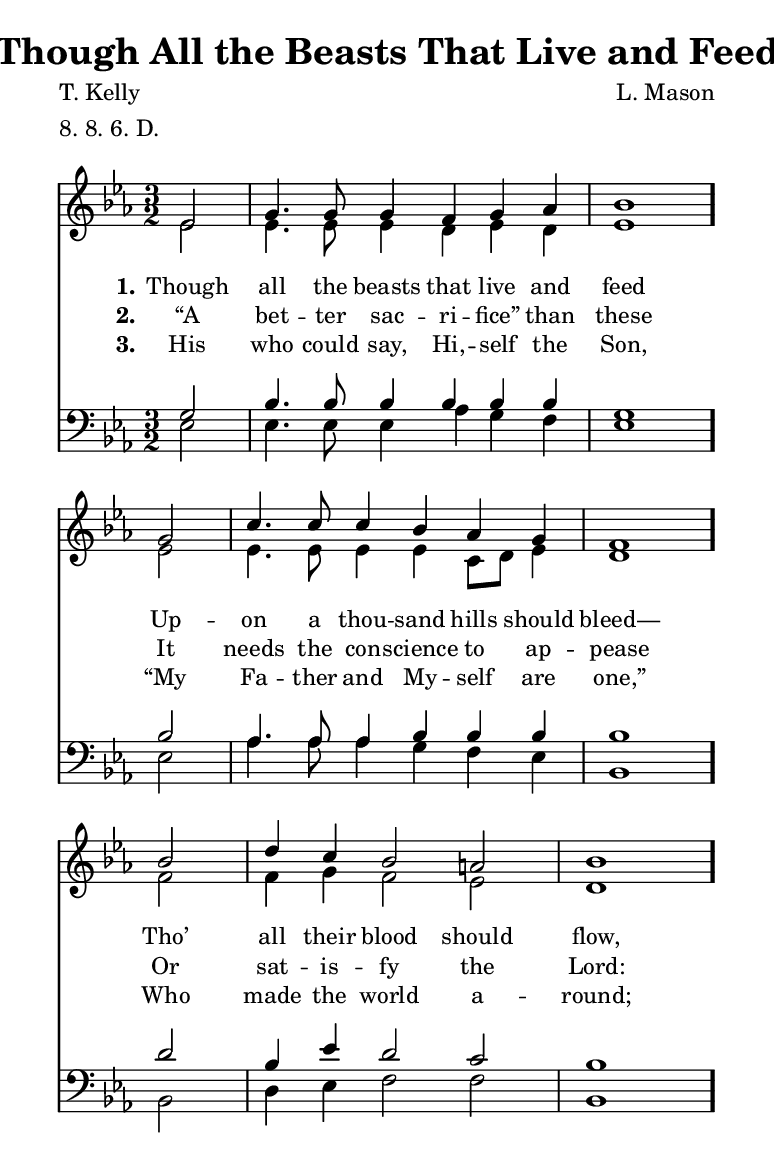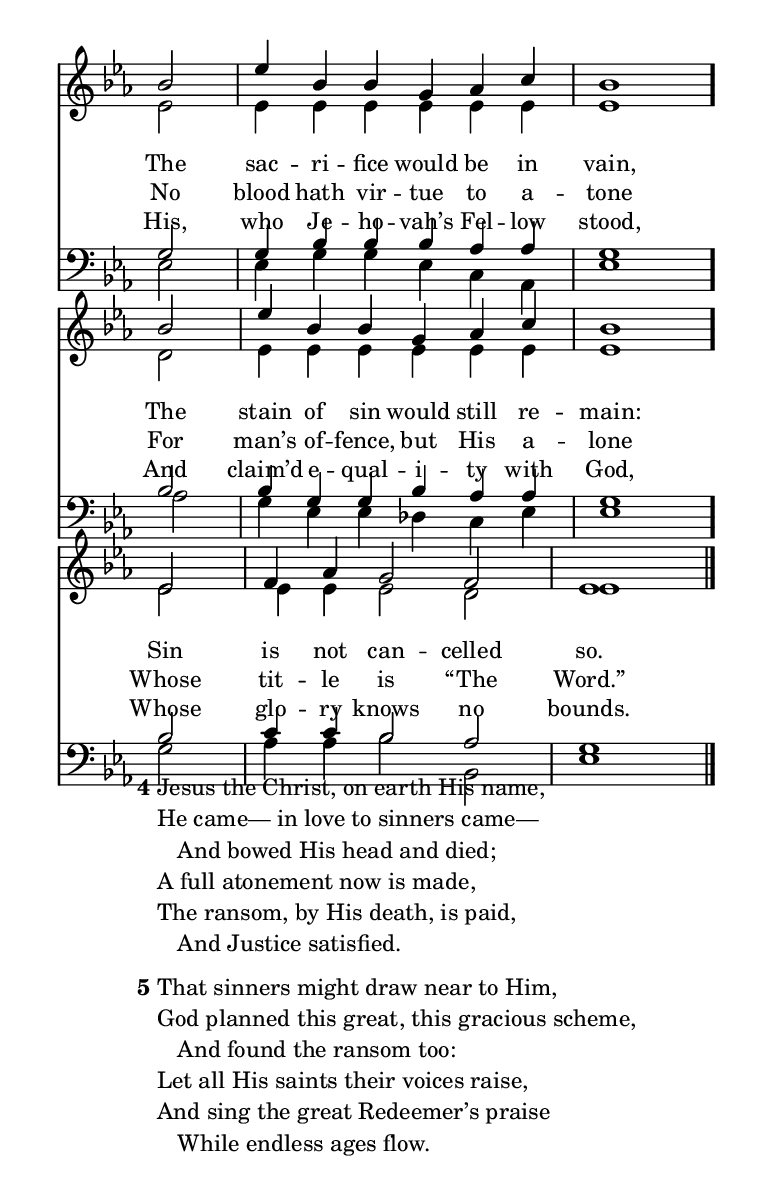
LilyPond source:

\include "common/global.ily"
\paper {
  \include "common/paper.ily"
  %ragged-bottom = ##t
  ragged-last-bottom = ##t
  systems-per-page = 3
  %page-count = ##f
}

\header{
  hymnnumber = "128"
  title = "Though All the Beasts That Live and Feed"
  tunename = "Meribah"
  meter = "8. 8. 6. D."
  poet = "T. Kelly"
  composer = "L. Mason"
  %copyright = ""
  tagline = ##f
}

% for fermata in MIDI
ta = { \tempo 2=60 }
tb = { \tempo 2=30 }

patternAA = { c2 | c4. c8 c4 c4 c4      c4 | c1 }
patternAB = { c2 | c4. c8 c4 c4 c8[ c8] c4 | c1 }

patternBA = { c2 | c4 c4 c2 c2 | c1 }

patternCA = { c2 | c4 c4 c4 c4 c4 c4 | c1 }

global = {
  \include "common/overrides.ily"
  \override Staff.TimeSignature.style = #'()
  \time 3/2
  \override Score.MetronomeMark.transparent = ##t % hide all fermata changes too
  \ta
  \key ees \major
  \partial 2
  \autoBeamOff
}

notesSoprano = {
\global
\relative c' {

  \changePitch \patternAA { ees | g g g f g aes | bes }
  \changePitch \patternAA { g | c c c bes aes g | f }
  \changePitch \patternBA { bes | d c bes a | bes }

  \changePitch \patternCA { bes | ees bes bes g aes c | bes }
  \changePitch \patternCA { bes | ees bes bes g aes c | bes }
  \changePitch \patternBA { ees, | f aes g f | ees }

  \bar "|."

}
}

notesAlto = {
\global
\relative e' {

  \changePitch \patternAA { ees | ees ees ees d ees d | ees }
  \changePitch \patternAB { ees | ees ees ees ees c d ees | d }
  \changePitch \patternBA { f | f g f ees | d }

  \changePitch \patternCA { ees | ees ees ees ees ees ees | ees }
  \changePitch \patternCA { d | ees ees ees ees ees ees | ees }
  \changePitch \patternBA { ees | ees ees ees d | ees }

}
}

notesTenor = {
\global
\relative a {

  \changePitch \patternAA { g | bes bes bes bes bes bes | g }
  \changePitch \patternAA { bes | aes aes aes bes bes bes | bes }
  \changePitch \patternBA { d bes ees d c | bes }

  \changePitch \patternCA { g | g bes bes bes aes aes | g }
  \changePitch \patternCA { bes | bes g g bes aes aes | g }
  \changePitch \patternBA { bes | c c bes aes | g }

}
}

notesBass = {
\global
\relative f {

  \changePitch \patternAA { ees | ees ees ees aes g f | ees }
  \changePitch \patternAA { ees | aes aes aes g f ees | bes }
  \changePitch \patternBA { bes | d ees f f | bes, }

  \changePitch \patternCA { ees | ees g g ees c aes | ees' }
  \changePitch \patternCA { aes | g ees ees des c ees | ees }
  \changePitch \patternBA { g | aes aes bes bes, | ees }

}
}

wordsA = \lyricmode {
\set stanza = "1."

Though all the beasts that live and feed \bar "."
Up -- on a thou -- sand hills should bleed— \bar "."
Tho’ all their blood should flow, \bar "."
The sac -- ri -- fice would be in vain, \bar "."
The stain of sin would still re -- main: \bar "."
Sin is not can -- celled so. \bar "."

}

wordsB = \lyricmode {
\set stanza = "2."

“A bet -- ter sac -- ri -- fice” than these
It needs the con -- science to ap -- pease
Or sat -- is -- fy the Lord:
No blood hath vir -- tue to a -- tone
For man’s of -- fence, but His a -- lone
Whose tit -- le is “The Word.”

}

wordsC = \lyricmode {
\set stanza = "3."

His who could say, Hi, -- self the Son,
“My Fa -- ther and My -- self are one,”
Who made the world a -- round;
His, who Je -- ho -- vah’s Fel -- low stood,
And claim’d e -- qual -- i -- ty with God,
Whose glo -- ry knows no bounds.

}

wordsD = \markuplist {

\line { Jesus the Christ, on earth His name, }
\line { He came— in love to sinners came— }
\line { { \hspace #2 } And bowed His head and died; }
\line { A full atonement now is made, }
\line { The ransom, by His death, is paid, }
\line { { \hspace #2 } And Justice satisfied. }

}

wordsE = \markuplist {

\line { That sinners might draw near to Him, }
\line { God planned this great, this gracious scheme, }
\line { { \hspace #2 } And found the ransom too: }
\line { Let all His saints their voices raise, }
\line { And sing the great Redeemer’s praise }
\line { { \hspace #2 } While endless ages flow. }

}

\score {
  \context ChoirStaff <<
    \context Staff = upper <<
      \set ChoirStaff.systemStartDelimiter = #'SystemStartBar
      \context Voice  = sopranos { \voiceOne << \notesSoprano >> }
      \context Voice  = altos { \voiceTwo << \notesAlto >> }
      \context Lyrics = one   \lyricsto sopranos \wordsA
      \context Lyrics = two   \lyricsto sopranos \wordsB
      \context Lyrics = three \lyricsto sopranos \wordsC
    >>
    \context Staff = men <<
      \clef bass
      \context Voice  = tenors { \voiceOne << \notesTenor >> }
      \context Voice  = basses { \voiceTwo << \notesBass >> }
    >>
  >>
  \layout {
    \include "common/layout.ily"
  }
  \midi{
    \include "common/midi.ily"
  }
}

\noPageBreak

\markup { \fill-line { \column {
  \line{ \bold 4 \column { \wordsD } } \combine \null \vspace #0.4
  \line{ \bold 5 \column { \wordsE } } \combine \null \vspace #0.4
} } }

\pageBreak

\version "2.18.0"  % necessary for upgrading to future LilyPond versions.

% vi:set et ts=2 sw=2 ai nocindent syntax=lilypond
